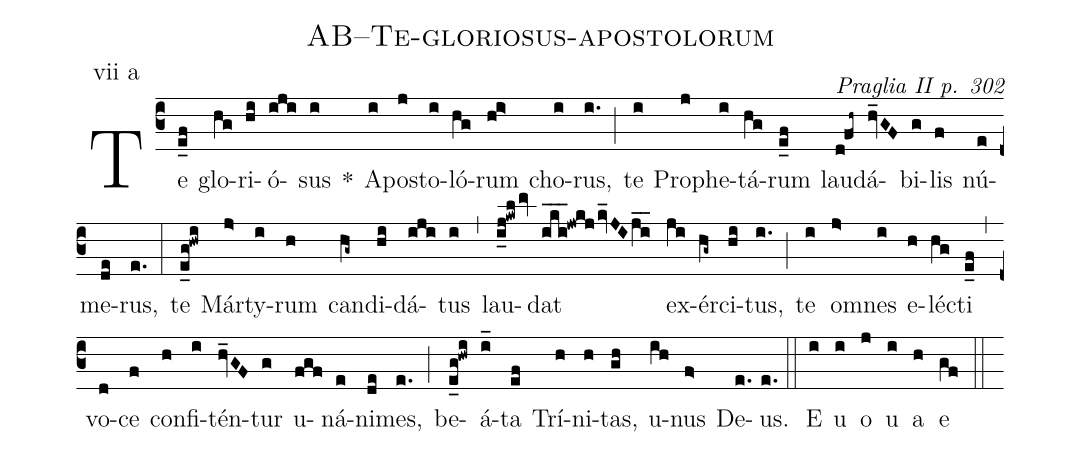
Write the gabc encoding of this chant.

name: AB--Te-gloriosus-apostolorum;
commentary: Praglia II p. 302;
annotation: vii a;
%%
(c3) Te(e_f) glo(hg)ri(hi)ó(iji)sus(i) *() A(i)po(j)sto(i)ló(hg)rum(hi>) cho(i)rus,(i.) (;) te(i) Pro(j)phe(i)tá(hg)rum(e_f) lau(d!fh~)dá(hv_GF)bi(g)lis(f) nú(e)me(de)rus,(e.) (:) te(e_g!hwi) Már(j>)ty(i)rum(h) can(hg~)di(hi)dá(iji)tus(i) (,) lau(i_j!kwl/mv)dat(iki___!jwkj/kv_JI/ji__) ex(ji)ér(hg~)ci(hi)tus,(i.) (;) te(i) o(j>)mnes(i) e(h)lé(hg)cti(e_f) (,) vo(d)ce(f) con(h)fi(i)tén(hv_GF)tur(g) u(fgf)ná(e)ni(de)mes,(e.) (;) be(e_g!hwi)á(i_)ta(ef) Trí(h)ni(h)tas,(gh) u(ih)nus(f>) De(e.)us.(e.) (::) E(i) u(i) o(j) u(i) a(h) e(gf) (::)
